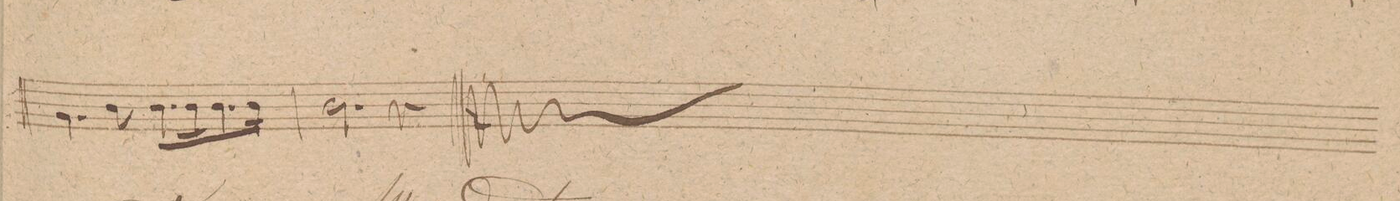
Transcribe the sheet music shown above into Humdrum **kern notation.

**kern	**dynam
*I"Clarnetto. in A.	*
*clefG2	*
*k[f#c#g#]	*
*met(c|)	*
*M2/2	*
4.e\	.
8g#\	.
8.g#\L	.
16g#\K	.
8.g#\	.
16g#\Jk	.
=51	=51
2.g#\	.
4r;	.
==	==
*-	*-
